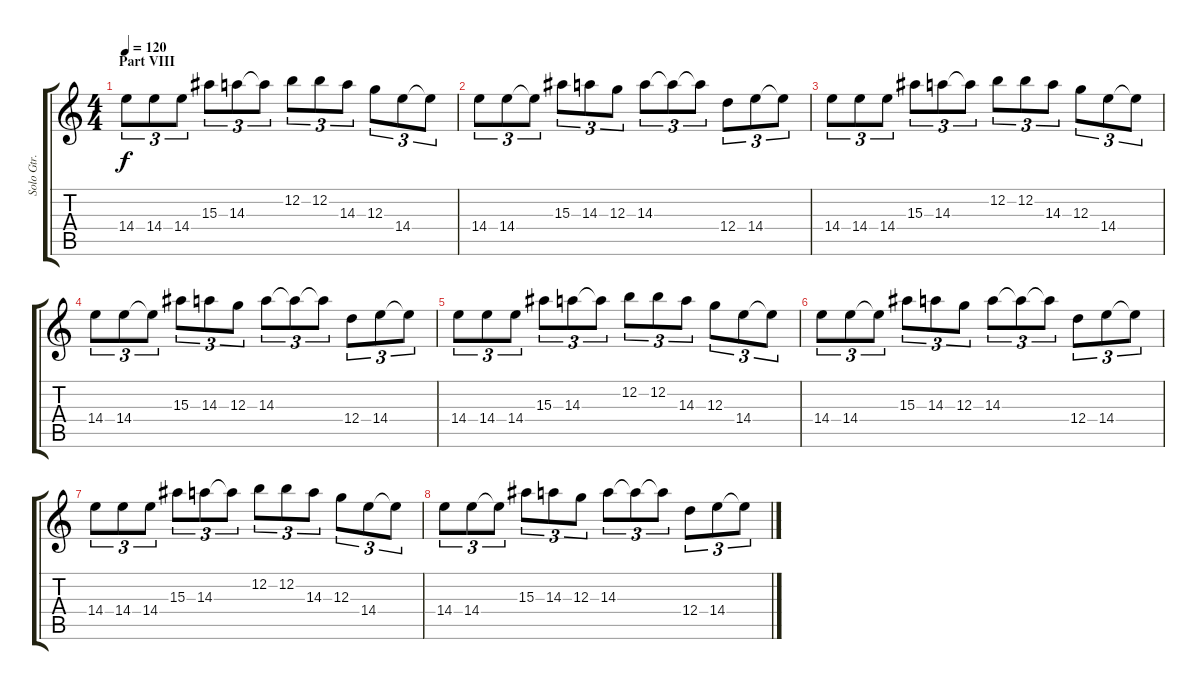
\track ("Solo Gtr. 1" "Solo Gtr. ") {instrument electricguitarclean}
\staff {score tabs}
\tuning (E4 B3 G3 D3 A2 E2) {hide}
\ts (4 4)
\section ("" "Part VIII")
\tempo 120
\clef g2
\ks c
14.4.8{tu (3 2) dy f} 14.4.8{tu (3 2)} 14.4.8{tu (3 2)} 15.3.8{tu (3 2)} 14.3.8{tu (3 2)} 14.3{t}.8{tu (3 2)} 12.2.8{tu (3 2)} 12.2.8{tu (3 2)} 14.3.8{tu (3 2)} 12.3.8{tu (3 2)} 14.4.8{tu (3 2)} 14.4{t}.8{tu (3 2)} |
14.4.8{tu (3 2)} 14.4.8{tu (3 2)} 14.4{t}.8{tu (3 2)} 15.3.8{tu (3 2)} 14.3.8{tu (3 2)} 12.3.8{tu (3 2)} 14.3.8{tu (3 2)} 14.3{t}.8{tu (3 2)} 14.3{t}.8{tu (3 2)} 12.4.8{tu (3 2)} 14.4.8{tu (3 2)} 14.4{t}.8{tu (3 2)} |
14.4.8{tu (3 2)} 14.4.8{tu (3 2)} 14.4.8{tu (3 2)} 15.3.8{tu (3 2)} 14.3.8{tu (3 2)} 14.3{t}.8{tu (3 2)} 12.2.8{tu (3 2)} 12.2.8{tu (3 2)} 14.3.8{tu (3 2)} 12.3.8{tu (3 2)} 14.4.8{tu (3 2)} 14.4{t}.8{tu (3 2)} |
14.4.8{tu (3 2)} 14.4.8{tu (3 2)} 14.4{t}.8{tu (3 2)} 15.3.8{tu (3 2)} 14.3.8{tu (3 2)} 12.3.8{tu (3 2)} 14.3.8{tu (3 2)} 14.3{t}.8{tu (3 2)} 14.3{t}.8{tu (3 2)} 12.4.8{tu (3 2)} 14.4.8{tu (3 2)} 14.4{t}.8{tu (3 2)} |
14.4.8{tu (3 2)} 14.4.8{tu (3 2)} 14.4.8{tu (3 2)} 15.3.8{tu (3 2)} 14.3.8{tu (3 2)} 14.3{t}.8{tu (3 2)} 12.2.8{tu (3 2)} 12.2.8{tu (3 2)} 14.3.8{tu (3 2)} 12.3.8{tu (3 2)} 14.4.8{tu (3 2)} 14.4{t}.8{tu (3 2)} |
14.4.8{tu (3 2)} 14.4.8{tu (3 2)} 14.4{t}.8{tu (3 2)} 15.3.8{tu (3 2)} 14.3.8{tu (3 2)} 12.3.8{tu (3 2)} 14.3.8{tu (3 2)} 14.3{t}.8{tu (3 2)} 14.3{t}.8{tu (3 2)} 12.4.8{tu (3 2)} 14.4.8{tu (3 2)} 14.4{t}.8{tu (3 2)} |
14.4.8{tu (3 2)} 14.4.8{tu (3 2)} 14.4.8{tu (3 2)} 15.3.8{tu (3 2)} 14.3.8{tu (3 2)} 14.3{t}.8{tu (3 2)} 12.2.8{tu (3 2)} 12.2.8{tu (3 2)} 14.3.8{tu (3 2)} 12.3.8{tu (3 2)} 14.4.8{tu (3 2)} 14.4{t}.8{tu (3 2)} |
14.4.8{tu (3 2)} 14.4.8{tu (3 2)} 14.4{t}.8{tu (3 2)} 15.3.8{tu (3 2)} 14.3.8{tu (3 2)} 12.3.8{tu (3 2)} 14.3.8{tu (3 2)} 14.3{t}.8{tu (3 2)} 14.3{t}.8{tu (3 2)} 12.4.8{tu (3 2)} 14.4.8{tu (3 2)} 14.4{t}.8{tu (3 2)}
